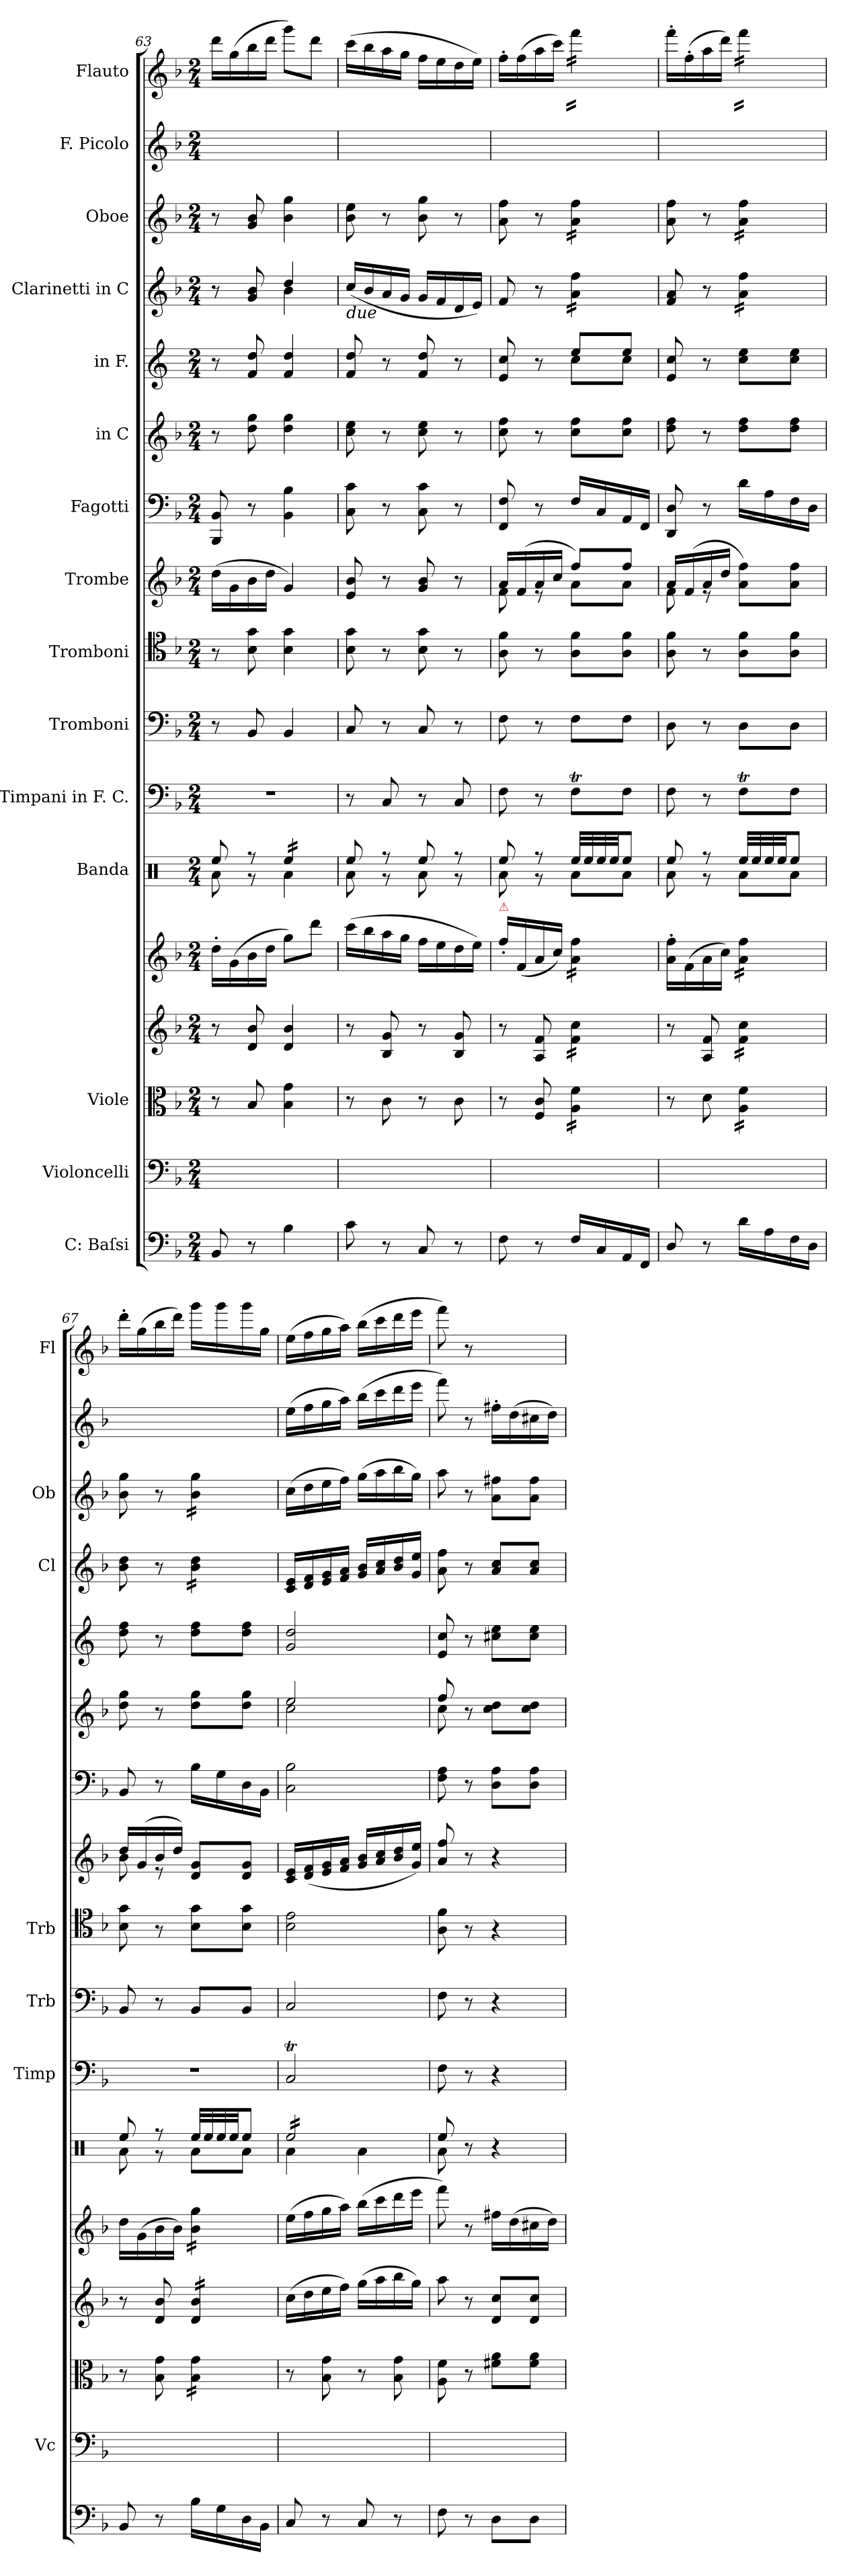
**kern	**kern	**kern	**kern	**kern	**kern	**kern	**kern	**kern	**kern	**kern	**kern	**kern	**kern	**kern	**kern	**kern
*part17	*part16	*part15	*part14	*part13	*part12	*part11	*part10	*part9	*part8	*part7	*part6	*part5	*part4	*part3	*part2	*part1
*staff17	*staff16	*staff15	*staff14	*staff13	*staff12	*staff11	*staff10	*staff9	*staff8	*staff7	*staff6	*staff5	*staff4	*staff3	*staff2	*staff1
*I"C: Baſsi	*I"Violoncelli	*I"Viole	*	*	*I"Banda	*I"Timpani in F. C.	*I"Tromboni	*I"Tromboni	*I"Trombe	*I"Fagotti	*I"in C	*I"in F.	*I"Clarinetti in C	*I"Oboe	*I"F. Picolo	*I"Flauto
*	*I'Vc	*	*	*	*	*I'Timp	*I'Trb	*I'Trb	*	*	*	*	*I'Cl	*I'Ob	*	*I'Fl
*clefF4	*clefF4	*clefC3	*clefG2	*clefG2	*clefX	*clefF4	*clefF4	*clefC4	*clefG2	*clefF4	*clefG2	*clefG2	*clefG2	*clefG2	*clefG2	*clefG2
*	*	*	*	*	*	*	*	*	*	*	*	*ITrd4c7	*	*	*	*
*k[b-]	*k[b-]	*k[b-]	*k[b-]	*k[b-]	*k[]	*k[b-]	*k[b-]	*k[b-]	*k[b-]	*k[b-]	*k[b-]	*k[b-]	*k[b-]	*k[b-]	*k[b-]	*k[b-]
*F:	*F:	*F:	*F:	*F:	*	*F:	*F:	*F:	*F:	*F:	*F:	*	*F:	*F:	*F:	*F:
*M2/4	*M2/4	*M2/4	*M2/4	*M2/4	*M2/4	*M2/4	*M2/4	*M2/4	*M2/4	*M2/4	*M2/4	*M2/4	*M2/4	*M2/4	*M2/4	*M2/4
=63	=63	=63	=63	=63	=63	=63	=63	=63	=63	=63	=63	=63	=63	=63	=63	=63
*	*	*	*	*	*^	*	*	*	*	*	*	*	*^	*	*	*
8BB-/	8BB-/yy	8r	8r	16dd'\LL	8Ree/	8Ra\	2r	8r	8r	(>16dd\LL	8BBB-/ 8BB-/	8r	8r	8r	4rcyy	8r	16ddd\LLyy	16ddd\LL
.	.	.	.	(16g\	.	.	.	.	.	16g\	.	.	.	.	.	.	16gg\yy	(16gg\
8r	8ryy	8B-/	8d/ 8b-/	16b-\	8r	8rg	.	8BB-/	8B-\ 8g\	16b-\	8r	8dd\ 8gg\	8B-/ 8g/	8g/ 8b-/	.	8g/ 8b-/	16bb-\yy	16bb-\
.	.	.	.	16dd\JJ	.	.	.	.	.	16dd\JJ	.	.	.	.	.	.	16ddd\JJyy	16ddd\JJ
*	*	*	*	*	*tremolo	*	*	*	*	*	*	*	*	*	*	*	*	*
4B-\	4B-\yy	4B-\ 4g\	4d/ 4b-/	8gg\L)	16Ree/LL	4Ra\	.	4BB-/	4B-\ 4g\	4g/)	4BB-\ 4B-\	4dd\ 4gg\	4B-/ 4g/	4dd/	4b-\	4b-\ 4gg\	8ggg\Lyy	8ggg\L)
.	.	.	.	.	16Ree/	.	.	.	.	.	.	.	.	.	.	.	.	.
.	.	.	.	8dddJ	16Ree/	.	.	.	.	.	.	.	.	.	.	.	8ddd\Jyy	8ddd\J
.	.	.	.	.	16Ree/JJ	.	.	.	.	.	.	.	.	.	.	.	.	.
*	*	*	*	*	*Xtremolo	*	*	*	*	*	*	*	*	*	*	*	*	*
*	*	*	*	*	*	*	*	*	*	*	*	*	*	*v	*v	*	*	*
=64	=64	=64	=64	=64	=64	=64	=64	=64	=64	=64	=64	=64	=64	=64	=64	=64	=64
!	!	!	!	!	!	!	!	!	!	!	!	!	!	!LO:TX:b:i:t=due	!	!	!
8c\	8c\yy	8r	8r	(16ccc\LL	8Ree/	8Ra\	8r	8C/	8B-\ 8g\	8e/ 8b-/	8C\ 8c\	8cc\ 8ee\	8B-/ 8g/	(16cc/LL	8b-\ 8ee\	16ccc\LLyy	(16ccc\LL
.	.	.	.	16bb-\	.	.	.	.	.	.	.	.	.	16b-/	.	16bb-\yy	16bb-\
8r	8ryy	8c\	8B-/ 8g/	16aa\	8r	8r	8C/	8r	8r	8r	8r	8r	8r	16a/	8r	16aa\yy	16aa\
.	.	.	.	16gg\JJ	.	.	.	.	.	.	.	.	.	16g/JJ	.	16gg\JJyy	16gg\JJ
8C/	8C/yy	8r	8r	16ff\LL	8Ree/	8Ra\	8r	8C/	8B-\ 8g\	8g/ 8b-/	8C\ 8c\	8cc\ 8ee\	8B-/ 8g/	16g/LL	8b-\ 8gg\	16ff\LLyy	16ff\LL
.	.	.	.	16ee\	.	.	.	.	.	.	.	.	.	16f/	.	16ee\yy	16ee\
8r	8ryy	8c\	8B-/ 8g/	16dd\	8r	8r	8C/	8r	8r	8r	8r	8r	8r	16d/	8r	16dd\yy	16dd\
.	.	.	.	16ee\JJ)	.	.	.	.	.	.	.	.	.	16e/JJ)	.	16ee\JJyy	16ee\JJ)
=65	=65	=65	=65	=65	=65	=65	=65	=65	=65	=65	=65	=65	=65	=65	=65	=65	=65
*	*	*	*	*	*	*	*	*	*	*^	*	*	*^	*	*	*	*
!	!	!	!	!LO:TX:a:color=crimson:t=⚠	!	!	!	!	!	!	!	!	!	!	!	!	!	!	!
8F\	8F\yy	8r	8r	16ff'\LL	8Ree/	8Ra\	8F\	8F\	8A\ 8f\	16a/LL	8f\	8FF/ 8F/	8cc\ 8ff\	8A/ 8f/	4rFyy	8f/	8a\ 8ff\	16ff'\LLyy	16ff'\LL
.	.	.	.	(16f/	.	.	.	.	.	(16f/	.	.	.	.	.	.	.	16ff\yy	(16ff\
8r	8ryy	8F/ 8c/	8A/ 8f/	16a/	8r	8r	8r	8r	8r	16a/	8re	8r	8r	8r	.	8r	8r	16aa\yy	16aa\
.	.	.	.	16cc/JJ)	.	.	.	.	.	16cc/JJ	.	.	.	.	.	.	.	16ccc\JJyy	16ccc\JJ)
!	!	!	!	!	!	!	!	!	!	!	!	!	!	!	!	!	!	!	!LO:TX:a:color=crimson:t=⚠
!	!	!	!	!	!	!	!	!	!	!	!	!	!	!	!	!	!	!LO:TX:a:color=crimson:t=⚠	!
!	!	!	!	!LO:TX:a:color=crimson:t=⚠	!	!	!	!	!	!	!	!	!	!	!	!	!	!	!
*	*	*tremolo	*	*	*	*	*	*	*	*	*	*	*	*	*	*	*	*	*
*	*	*	*tremolo	*	*	*	*	*	*	*	*	*	*	*	*	*	*	*	*
*	*	*	*	*tremolo	*	*	*	*	*	*	*	*	*	*	*	*	*	*	*
*	*	*	*	*	*	*	*	*	*	*	*	*	*	*	*	*tremolo	*	*	*
*	*	*	*	*	*	*	*	*	*	*	*	*	*	*	*	*	*tremolo	*	*
*	*	*	*	*	*	*	*	*	*	*	*	*	*	*	*	*	*	*tremolo	*
*	*	*	*	*	*	*	*	*	*	*	*	*	*	*	*	*	*	*	*tremolo
16F/LL	16F/LLyy	16A\ 16f\LL	16f\ 16cc\LL	16a\ 16ff\LL	32Ree/LLL	8Ra\L	8FT\L	8F\L	8A\ 8f\L	8ff/L)	8a\L	16F/LL	8cc\ 8ff\L	8a/L	8f\L	16a\ 16ff\LL	16a\ 16ff\LL	16fff\yyLL	16fff\LL
.	.	.	.	.	32Ree/	.	.	.	.	.	.	.	.	.	.	.	.	.	.
16C/	16C/yy	16A\ 16f\	16f\ 16cc\	16a\ 16ff\	32Ree/	.	.	.	.	.	.	16C/	.	.	.	16a\ 16ff\	16a\ 16ff\	16fff\yy	16fff\
.	.	.	.	.	32Ree/JJ	.	.	.	.	.	.	.	.	.	.	.	.	.	.
16AA/	16AA/yy	16A\ 16f\	16f\ 16cc\	16a\ 16ff\	8Ree/J	8Ra\J	8F\J	8F\J	8A\ 8f\J	8ff/J	8a\J	16AA/	8cc\ 8ff\J	8a/J	8f\J	16a\ 16ff\	16a\ 16ff\	16fff\yy	16fff\
16FF/JJ	16FF/JJyy	16A\ 16f\JJ	16f\ 16cc\JJ	16a\ 16ff\JJ	.	.	.	.	.	.	.	16FF/JJ	.	.	.	16a\ 16ff\JJ	16a\ 16ff\JJ	16fff\yyJJ	16fff\JJ
*	*	*	*	*	*	*	*	*	*	*	*	*	*	*	*	*	*	*	*Xtremolo
*	*	*	*	*	*	*	*	*	*	*	*	*	*	*	*	*	*	*Xtremolo	*
*	*	*	*	*	*	*	*	*	*	*	*	*	*	*	*	*	*Xtremolo	*	*
*	*	*	*	*	*	*	*	*	*	*	*	*	*	*	*	*Xtremolo	*	*	*
*	*	*	*	*Xtremolo	*	*	*	*	*	*	*	*	*	*	*	*	*	*	*
*	*	*	*Xtremolo	*	*	*	*	*	*	*	*	*	*	*	*	*	*	*	*
*	*	*Xtremolo	*	*	*	*	*	*	*	*	*	*	*	*	*	*	*	*	*
*	*	*	*	*	*	*	*	*	*	*	*	*	*	*v	*v	*	*	*	*
=66	=66	=66	=66	=66	=66	=66	=66	=66	=66	=66	=66	=66	=66	=66	=66	=66	=66	=66
8D/	8D/yy	8r	8r	16a'\ 16ff'\LL	8Ree/	8Ra\	8F\	8D\	8A\ 8f\	16a/LL	8f\	8DD/ 8D/	8dd\ 8ff\	8A/ 8f/	8f/ 8a/	8a\ 8ff\	16fff'\LLyy	16fff'\LL
.	.	.	.	(16f\	.	.	.	.	.	(>16f/	.	.	.	.	.	.	16ff'\yy	(16ff'\
8r	8ryy	8d\	8A/ 8f/	16a\	8r	8r	8r	8r	8r	16a/	8re	8r	8r	8r	8r	8r	16aa\yy	16aa\
.	.	.	.	16cc\JJ)	.	.	.	.	.	16dd/JJ	.	.	.	.	.	.	16ddd\JJyy	16ddd\JJ)
!	!	!	!	!	!	!	!	!	!	!	!	!	!	!	!	!	!	!LO:TX:a:color=crimson:t=⚠
!	!	!	!	!	!	!	!	!	!	!	!	!	!	!	!	!	!LO:TX:a:color=crimson:t=⚠	!
!	!	!	!	!LO:TX:a:color=crimson:t=⚠	!	!	!	!	!	!	!	!	!	!	!	!	!	!
*	*	*tremolo	*	*	*	*	*	*	*	*	*	*	*	*	*	*	*	*
*	*	*	*tremolo	*	*	*	*	*	*	*	*	*	*	*	*	*	*	*
*	*	*	*	*tremolo	*	*	*	*	*	*	*	*	*	*	*	*	*	*
*	*	*	*	*	*	*	*	*	*	*	*	*	*	*	*tremolo	*	*	*
*	*	*	*	*	*	*	*	*	*	*	*	*	*	*	*	*tremolo	*	*
*	*	*	*	*	*	*	*	*	*	*	*	*	*	*	*	*	*tremolo	*
*	*	*	*	*	*	*	*	*	*	*	*	*	*	*	*	*	*	*tremolo
16d\LL	16d\LLyy	16A\ 16f\LL	16f\ 16cc\LL	16a\ 16ff\LL	32Ree/LLL	8Ra\L	8FT\L	8D\L	8A\ 8f\L	8a\ 8ff\L)	4reyy	16d\LL	8dd\ 8ff\L	8f\ 8a\L	16a\ 16ff\LL	16a\ 16ff\LL	16fff\yyLL	16fff\LL
.	.	.	.	.	32Ree/	.	.	.	.	.	.	.	.	.	.	.	.	.
16A\	16A\yy	16A\ 16f\	16f\ 16cc\	16a\ 16ff\	32Ree/	.	.	.	.	.	.	16A\	.	.	16a\ 16ff\	16a\ 16ff\	16fff\yy	16fff\
.	.	.	.	.	32Ree/JJ	.	.	.	.	.	.	.	.	.	.	.	.	.
16F\	16F\yy	16A\ 16f\	16f\ 16cc\	16a\ 16ff\	8Ree/J	8Ra\J	8F\J	8D\J	8A\ 8f\J	8a\ 8ff\J	.	16F\	8dd\ 8ff\J	8f\ 8a\J	16a\ 16ff\	16a\ 16ff\	16fff\yy	16fff\
16D\JJ	16D\JJyy	16A\ 16f\JJ	16f\ 16cc\JJ	16a\ 16ff\JJ	.	.	.	.	.	.	.	16D\JJ	.	.	16a\ 16ff\JJ	16a\ 16ff\JJ	16fff\yyJJ	16fff\JJ
*	*	*	*	*	*	*	*	*	*	*	*	*	*	*	*	*	*	*Xtremolo
*	*	*	*	*	*	*	*	*	*	*	*	*	*	*	*	*	*Xtremolo	*
*	*	*	*	*	*	*	*	*	*	*	*	*	*	*	*	*Xtremolo	*	*
*	*	*	*	*	*	*	*	*	*	*	*	*	*	*	*Xtremolo	*	*	*
*	*	*	*	*Xtremolo	*	*	*	*	*	*	*	*	*	*	*	*	*	*
*	*	*	*Xtremolo	*	*	*	*	*	*	*	*	*	*	*	*	*	*	*
*	*	*Xtremolo	*	*	*	*	*	*	*	*	*	*	*	*	*	*	*	*
=67	=67	=67	=67	=67	=67	=67	=67	=67	=67	=67	=67	=67	=67	=67	=67	=67	=67	=67
8BB-/	8BB-/yy	8r	8r	16dd\LL	8Ree/	8Ra\	2r	8BB-/	8B-\ 8g\	16dd/LL	8b-\	8BB-/	8dd\ 8gg\	8g\ 8b-\	8b-\ 8dd\	8b-\ 8gg\	16ddd'\LLyy	16ddd'\LL
.	.	.	.	(16g\	.	.	.	.	.	(16g/	.	.	.	.	.	.	16gg\yy	(16gg\
8r	8ryy	8B-\ 8g\	8d/ 8b-/	16b-\	8r	8r	.	8r	8r	16b-/	8re	8r	8r	8r	8r	8r	16bb-\yy	16bb-\
.	.	.	.	16b-\JJ)	.	.	.	.	.	16dd/JJ)	.	.	.	.	.	.	16ddd\JJyy	16ddd\JJ)
!	!	!	!	!LO:TX:a:color=crimson:t=⚠	!	!	!	!	!	!	!	!	!	!	!	!	!	!
*	*	*tremolo	*	*	*	*	*	*	*	*	*	*	*	*	*	*	*	*
*	*	*	*tremolo	*	*	*	*	*	*	*	*	*	*	*	*	*	*	*
*	*	*	*	*tremolo	*	*	*	*	*	*	*	*	*	*	*	*	*	*
*	*	*	*	*	*	*	*	*	*	*	*	*	*	*	*tremolo	*	*	*
*	*	*	*	*	*	*	*	*	*	*	*	*	*	*	*	*tremolo	*	*
16B-\LL	16B-\LLyy	16B-\ 16g\LL	16d/ 16b-/LL	16b-\ 16gg\LL	32Ree/LLL	8Ra\L	.	8BB-/L	8B-\ 8g\L	8d/ 8g/L	4reyy	16B-\LL	8dd\ 8gg\L	8g\ 8b-\L	16b-\ 16dd\LL	16b-\ 16gg\LL	16ggg\LLyy	16ggg\LL
.	.	.	.	.	32Ree/	.	.	.	.	.	.	.	.	.	.	.	.	.
16G\	16G\yy	16B-\ 16g\	16d/ 16b-/	16b-\ 16gg\	32Ree/	.	.	.	.	.	.	16G\	.	.	16b-\ 16dd\	16b-\ 16gg\	16ggg\yy	16ggg\
.	.	.	.	.	32Ree/JJ	.	.	.	.	.	.	.	.	.	.	.	.	.
16D\	16D\yy	16B-\ 16g\	16d/ 16b-/	16b-\ 16gg\	8Ree/J	8Ra\J	.	8BB-/J	8B-\ 8g\J	8d/ 8g/J	.	16D\	8dd\ 8gg\J	8g\ 8b-\J	16b-\ 16dd\	16b-\ 16gg\	16ggg\yy	16ggg\
16BB-\JJ	16BB-\JJyy	16B-\ 16g\JJ	16d/ 16b-/JJ	16b-\ 16gg\JJ	.	.	.	.	.	.	.	16BB-\JJ	.	.	16b-\ 16dd\JJ	16b-\ 16gg\JJ	16gg\JJyy	16gg\JJ
*	*	*	*	*	*	*	*	*	*	*	*	*	*	*	*	*Xtremolo	*	*
*	*	*	*	*	*	*	*	*	*	*	*	*	*	*	*Xtremolo	*	*	*
*	*	*	*	*Xtremolo	*	*	*	*	*	*	*	*	*	*	*	*	*	*
*	*	*	*Xtremolo	*	*	*	*	*	*	*	*	*	*	*	*	*	*	*
*	*	*Xtremolo	*	*	*	*	*	*	*	*	*	*	*	*	*	*	*	*
*	*	*	*	*	*	*	*	*	*	*v	*v	*	*	*	*	*	*	*
=68	=68	=68	=68	=68	=68	=68	=68	=68	=68	=68	=68	=68	=68	=68	=68	=68	=68
*	*	*	*	*	*	*	*	*	*	*	*	*^	*	*	*	*	*
*	*	*	*	*	*tremolo	*	*	*	*	*	*	*	*	*	*	*	*	*
8C/	8C/yy	8r	(16cc\LL	(16ee\LL	16Ree/LL	4Ra\	2CT/	2C/	2B-\ 2e\	16c/ 16e/LL	2C\ 2B-\	2ee/	2cc\	2c/ 2g/	16c/ 16e/LL	(16cc\LL	(16ee\LL	(16ee\LL
.	.	.	16dd\	16ff\	16Ree/	.	.	.	.	(16d/ 16f/	.	.	.	.	16d/ 16f/	16dd\	16ff\	16ff\
8r	8ryy	8B-\ 8g\	16ee\	16gg\	16Ree/	.	.	.	.	16e/ 16g/	.	.	.	.	16e/ 16g/	16ee\	16gg\	16gg\
.	.	.	16ff\JJ)	16aa\JJ)	16Ree/	.	.	.	.	16f/ 16a/JJ	.	.	.	.	16f/ 16a/JJ	16ff\JJ)	16aa\JJ)	16aa\JJ)
8C/	8C/yy	8r	(16gg\LL	(16bb-\LL	16Ree/	4Ra\	.	.	.	16g/ 16b-/LL	.	.	.	.	16g/ 16b-/LL	(16gg\LL	(16bb-\LL	(16bb-\LL
.	.	.	16aa\	16ccc\	16Ree/	.	.	.	.	16a/ 16cc/	.	.	.	.	16a/ 16cc/	16aa\	16ccc\	16ccc\
8r	8ryy	8B-\ 8g\	16bb-\	16ddd\	16Ree/	.	.	.	.	16b-/ 16dd/	.	.	.	.	16b-/ 16dd/	16bb-\	16ddd\	16ddd\
.	.	.	16gg\JJ)	16eee\JJ	16Ree/JJ	.	.	.	.	16g/ 16ee/JJ)	.	.	.	.	16g/ 16ee/JJ	16gg\JJ)	16eee\JJ	16eee\JJ
*	*	*	*	*	*Xtremolo	*	*	*	*	*	*	*	*	*	*	*	*	*
=69	=69	=69	=69	=69	=69	=69	=69	=69	=69	=69	=69	=69	=69	=69	=69	=69	=69	=69
8F\	8F\yy	8A\ 8f\	8aa\	8fff\)	8Ree/	8Ra\	8F\	8F\	8A\ 8f\	8a/ 8ff/	8F\ 8A\	8ff/	8cc\	8A/ 8f/	8a\ 8ff\	8aa\	8fff\)	8fff\)
8r	8ryy	8r	8r	8r	8r	8rcyy	8r	8r	8r	8r	8r	8r	8rcyy	8r	8r	8r	8r	8r
8D\L	8D\Lyy	8f#X\ 8a\L	8d/ 8cc/L	16ff#X\LL	4r	4rcyy	4r	4r	4r	4r	8D\ 8A\L	8cc\ 8dd\L	4rcyy	8f#X\ 8a\L	8a/ 8cc/L	8a\ 8ff#X\L	16ff#X'\LL	16ff#X'\LLyy
.	.	.	.	(16dd\	.	.	.	.	.	.	.	.	.	.	.	.	(16dd\	16dd\yy
8D\J	8D\Jyy	8f#\ 8a\J	8d/ 8cc/J	16cc#X\	.	.	.	.	.	.	8D\ 8A\J	8cc\ 8dd\J	.	8f#\ 8a\J	8a/ 8cc/J	8a\ 8ff#\J	16cc#X\	16cc#X\yy
.	.	.	.	16dd\JJ)	.	.	.	.	.	.	.	.	.	.	.	.	16dd\JJ)	16dd\JJyy
*	*	*	*	*	*v	*v	*	*	*	*	*	*v	*v	*	*	*	*	*
=	=	=	=	=	=	=	=	=	=	=	=	=	=	=	=	=
*-	*-	*-	*-	*-	*-	*-	*-	*-	*-	*-	*-	*-	*-	*-	*-	*-
